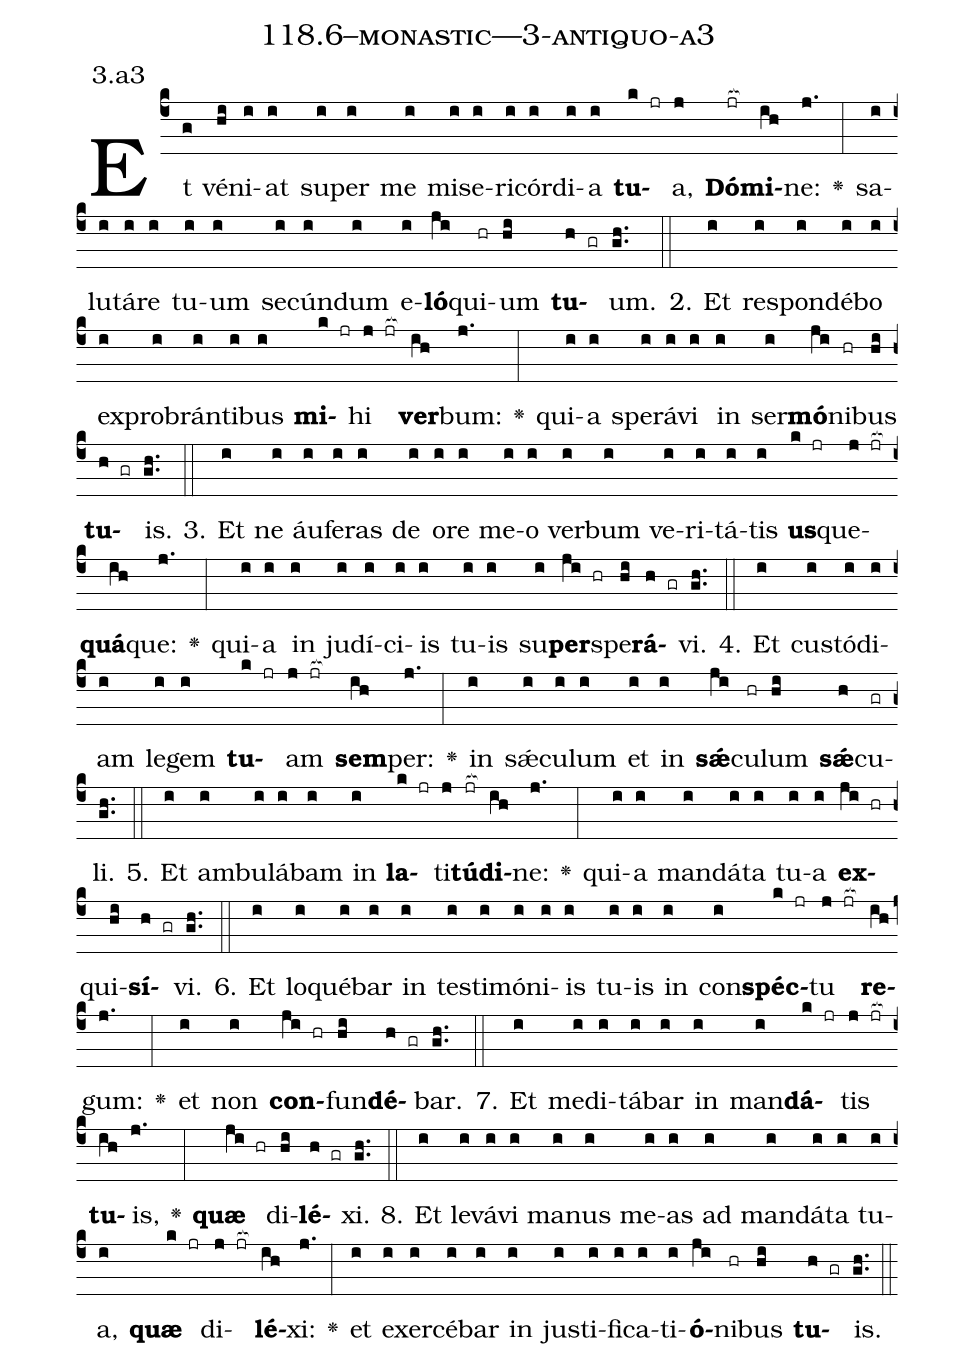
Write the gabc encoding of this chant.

name: 118.6--monastic---3-antiquo-a3;
annotation: 3.a3;
%%
(c4)Et(g) vé(hi)ni(i)at(i) su(i)per(i) me(i) mi(i)se(i)ri(i)cór(i)di(i)a(i) <b>tu</b>(k jr)a,(j) <b>Dó</b>(jr[ocb:1{])<b>mi</b>(ih[ocb:0}])ne:(j.) <v>\greheightstar</v>(:) sa(i)lu(i)tá(i)re(i) tu(i)um(i) se(i)cún(i)dum(i) e(i)<b>ló</b>(ji)qui(hr)um(hi) <b>tu</b>(h gr)um.(gh..) (::)
2. Et(i) re(i)spon(i)dé(i)bo(i) ex(i)pro(i)brán(i)ti(i)bus(i) <b>mi</b>(k jr)hi(j jr[ocb:1{]) <b>ver</b>(ih[ocb:0}])bum:(j.) <v>\greheightstar</v>(:) qui(i)a(i) spe(i)rá(i)vi(i) in(i) ser(i)<b>mó</b>(ji)ni(hr)bus(hi) <b>tu</b>(h gr)is.(gh..) (::)
3. Et(i) ne(i) áu(i)fe(i)ras(i) de(i) o(i)re(i) me(i)o(i) ver(i)bum(i) ve(i)ri(i)tá(i)tis(i) <b>us</b>(k jr)que(j jr[ocb:1{])<b>quá</b>(ih[ocb:0}])que:(j.) <v>\greheightstar</v>(:) qui(i)a(i) in(i) ju(i)dí(i)ci(i)is(i) tu(i)is(i) su(i)<b>per</b>(ji hr)spe(hi)<b>rá</b>(h gr)vi.(gh..) (::)
4. Et(i) cus(i)tó(i)di(i)am(i) le(i)gem(i) <b>tu</b>(k jr)am(j jr[ocb:1{]) <b>sem</b>(ih[ocb:0}])per:(j.) <v>\greheightstar</v>(:) in(i) sǽ(i)cu(i)lum(i) et(i) in(i) <b>sǽ</b>(ji)cu(hr)lum(hi) <b>sǽ</b>(h)cu(gr)li.(gh..) (::)
5. Et(i) am(i)bu(i)lá(i)bam(i) in(i) <b>la</b>(k jr)ti(j)<b>tú</b>(jr[ocb:1{])<b>di</b>(ih[ocb:0}])ne:(j.) <v>\greheightstar</v>(:) qui(i)a(i) man(i)dá(i)ta(i) tu(i)a(i) <b>ex</b>(ji hr)qui(hi)<b>sí</b>(h gr)vi.(gh..) (::)
6. Et(i) lo(i)qué(i)bar(i) in(i) tes(i)ti(i)mó(i)ni(i)is(i) tu(i)is(i) in(i) con(i)<b>spéc</b>(k jr)tu(j jr[ocb:1{]) <b>re</b>(ih[ocb:0}])gum:(j.) <v>\greheightstar</v>(:) et(i) non(i) <b>con</b>(ji hr)fun(hi)<b>dé</b>(h gr)bar.(gh..) (::)
7. Et(i) me(i)di(i)tá(i)bar(i) in(i) man(i)<b>dá</b>(k jr)tis(j jr[ocb:1{]) <b>tu</b>(ih[ocb:0}])is,(j.) <v>\greheightstar</v>(:) <b>quæ</b>(ji hr) di(hi)<b>lé</b>(h gr)xi.(gh..) (::)
8. Et(i) le(i)vá(i)vi(i) ma(i)nus(i) me(i)as(i) ad(i) man(i)dá(i)ta(i) tu(i)a,(i) <b>quæ</b>(k jr) di(j jr[ocb:1{])<b>lé</b>(ih[ocb:0}])xi:(j.) <v>\greheightstar</v>(:) et(i) ex(i)er(i)cé(i)bar(i) in(i) jus(i)ti(i)fi(i)ca(i)ti(i)<b>ó</b>(ji)ni(hr)bus(hi) <b>tu</b>(h gr)is.(gh..) (::)
